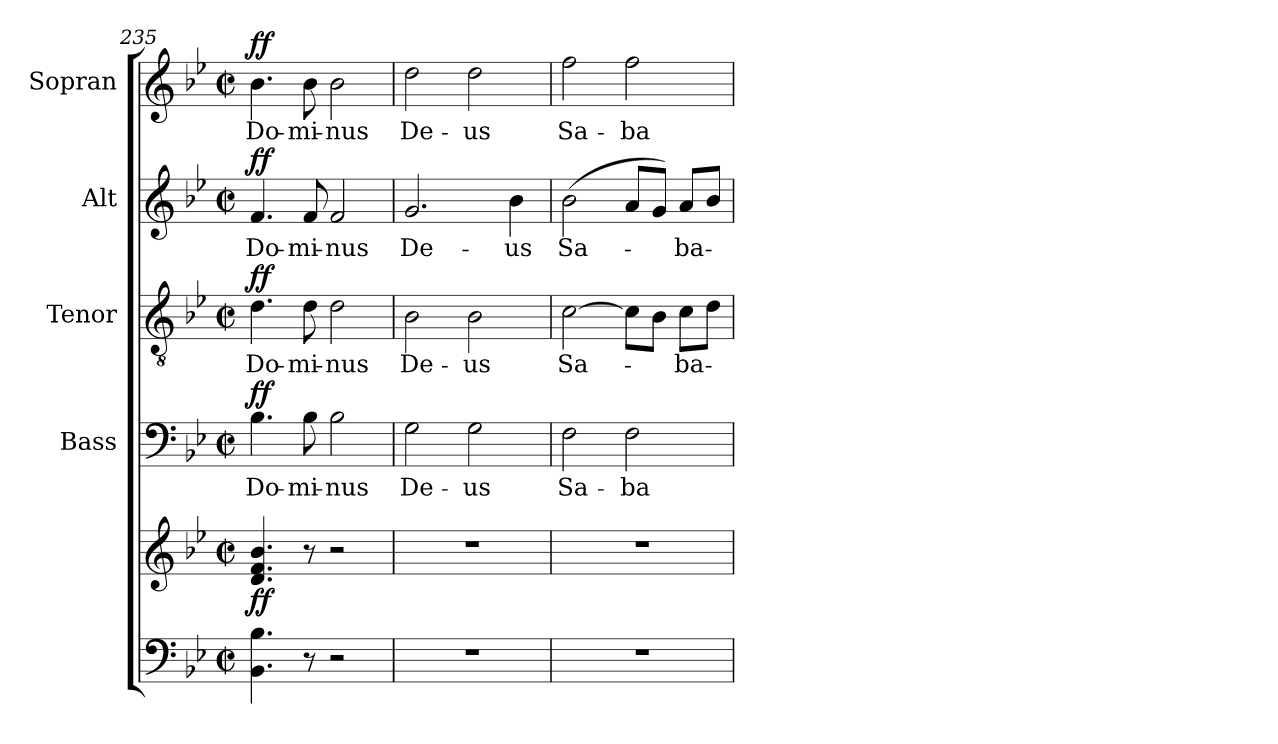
**kern	**kern	**dynam	**kern	**text	**dynam	**kern	**text	**dynam	**kern	**text	**dynam	**kern	**text	**dynam
*part5	*part5	*part5	*part4	*part4	*part4	*part3	*part3	*part3	*part2	*part2	*part2	*part1	*part1	*part1
*staff6	*staff5	*staff5/6	*staff4	*staff4	*staff4	*staff3	*staff3	*staff3	*staff2	*staff2	*staff2	*staff1	*staff1	*staff1
*	*	*	*I"Bass	*	*	*I"Tenor	*	*	*I"Alt	*	*	*I"Sopran	*	*
*	*	*	*I'B.	*	*	*I'T.	*	*	*I'A.	*	*	*I'S.	*	*
*clefF4	*clefG2	*	*clefF4	*	*	*clefGv2	*	*	*clefG2	*	*	*clefG2	*	*
*k[b-e-]	*k[b-e-]	*	*k[b-e-]	*	*	*k[b-e-]	*	*	*k[b-e-]	*	*	*k[b-e-]	*	*
*B-:	*B-:	*	*B-:	*	*	*B-:	*	*	*B-:	*	*	*B-:	*	*
*M2/2	*M2/2	*	*M2/2	*	*	*M2/2	*	*	*M2/2	*	*	*M2/2	*	*
*met(c|)	*met(c|)	*	*met(c|)	*	*	*met(c|)	*	*	*met(c|)	*	*	*met(c|)	*	*
=235	=235	=235	=235	=235	=235	=235	=235	=235	=235	=235	=235	=235	=235	=235
!	!	!LO:DY:b	!	!LO:LY:b	!LO:DY:a	!	!LO:LY:b	!LO:DY:a	!	!LO:LY:b	!LO:DY:a	!	!LO:LY:b	!LO:DY:a
4.BB-\ 4.B-\	4.d/ 4.f/ 4.b-/	ff	4.B-\	Do-	ff	4.d\	Do-	ff	4.f/	Do-	ff	4.b-\	Do-	ff
!	!	!	!	!LO:LY:b	!	!	!LO:LY:b	!	!	!LO:LY:b	!	!	!LO:LY:b	!
8r	8r	.	8B-\	-mi-	.	8d\	-mi-	.	8f/	-mi-	.	8b-\	-mi-	.
!	!	!	!	!LO:LY:b	!	!	!LO:LY:b	!	!	!LO:LY:b	!	!	!LO:LY:b	!
2r	2r	.	2B-\	-nus	.	2d\	-nus	.	2f/	-nus	.	2b-\	-nus	.
!!LO:LB:g=z
=236	=236	=236	=236	=236	=236	=236	=236	=236	=236	=236	=236	=236	=236	=236
!	!	!	!	!LO:LY:b	!	!	!LO:LY:b	!	!	!LO:LY:b	!	!	!LO:LY:b	!
1r	1r	.	2G\	De-	.	2B-\	De-	.	2.g/	De-	.	2dd\	De-	.
!	!	!	!	!LO:LY:b	!	!	!LO:LY:b	!	!	!	!	!	!LO:LY:b	!
.	.	.	2G\	-us	.	2B-\	-us	.	.	.	.	2dd\	-us	.
!	!	!	!	!	!	!	!	!	!	!LO:LY:b	!	!	!	!
.	.	.	.	.	.	.	.	.	4b-\	-us	.	.	.	.
=237	=237	=237	=237	=237	=237	=237	=237	=237	=237	=237	=237	=237	=237	=237
!	!	!	!	!LO:LY:b	!	!	!LO:LY:b	!	!	!LO:LY:b	!	!	!LO:LY:b	!
1r	1r	.	2F\	Sa-	.	[2c\	Sa-	.	(>2b-\	Sa-	.	2ff\	Sa-	.
!	!	!	!	!LO:LY:b	!	!	!	!	!	!	!	!	!LO:LY:b	!
.	.	.	2F\	-ba-	.	8c\L]	.	.	8a/L	.	.	2ff\	-ba-	.
.	.	.	.	.	.	8B-\J	.	.	8g/J)	.	.	.	.	.
!	!	!	!	!	!	!	!LO:LY:b	!	!	!LO:LY:b	!	!	!	!
.	.	.	.	.	.	8c\L	-ba-	.	8a/L	-ba-	.	.	.	.
.	.	.	.	.	.	8d\J	.	.	8b-/J	.	.	.	.	.
=	=	=	=	=	=	=	=	=	=	=	=	=	=	=
*-	*-	*-	*-	*-	*-	*-	*-	*-	*-	*-	*-	*-	*-	*-
